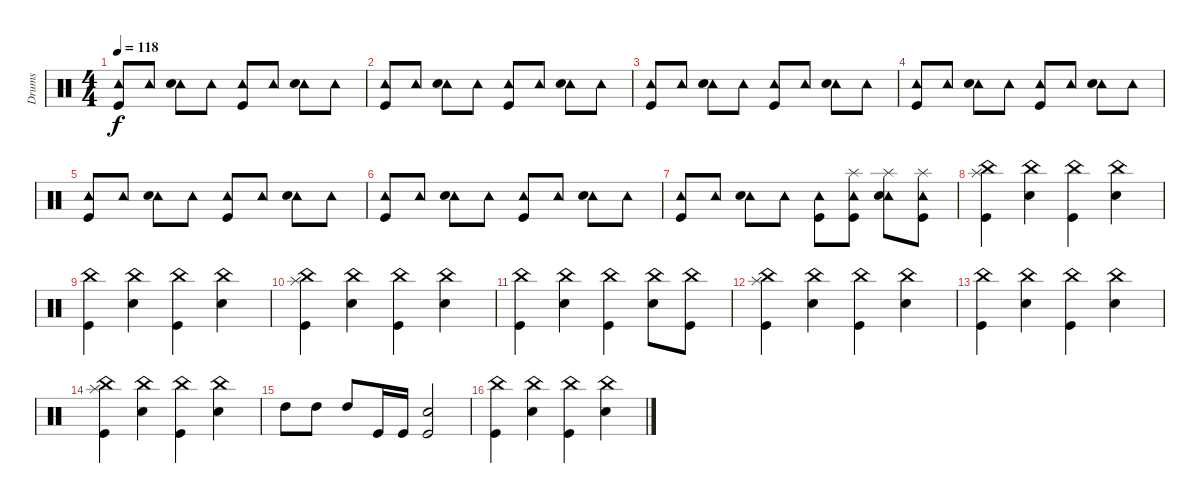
\track ("Drums" "Drums") {instrument percussion}
\staff {score}
\articulation defaults
\ts (4 4)
\tempo 118
\clef neutral
\ks c
("Tambourine (hit)" "Kick (hit)").8{dy f} "Tambourine (hit)".8 ("Tambourine (hit)" "Snare (hit) 2").8 "Tambourine (hit)".8 ("Tambourine (hit)" "Kick (hit)").8 "Tambourine (hit)".8 ("Tambourine (hit)" "Snare (hit) 2").8 "Tambourine (hit)".8 |
("Tambourine (hit)" "Kick (hit)").8 "Tambourine (hit)".8 ("Tambourine (hit)" "Snare (hit) 2").8 "Tambourine (hit)".8 ("Tambourine (hit)" "Kick (hit)").8 "Tambourine (hit)".8 ("Tambourine (hit)" "Snare (hit) 2").8 "Tambourine (hit)".8 |
("Tambourine (hit)" "Kick (hit)").8 "Tambourine (hit)".8 ("Tambourine (hit)" "Snare (hit) 2").8 "Tambourine (hit)".8 ("Tambourine (hit)" "Kick (hit)").8 "Tambourine (hit)".8 ("Tambourine (hit)" "Snare (hit) 2").8 "Tambourine (hit)".8 |
("Tambourine (hit)" "Kick (hit)").8 "Tambourine (hit)".8 ("Tambourine (hit)" "Snare (hit) 2").8 "Tambourine (hit)".8 ("Tambourine (hit)" "Kick (hit)").8 "Tambourine (hit)".8 ("Tambourine (hit)" "Snare (hit) 2").8 "Tambourine (hit)".8 |
("Tambourine (hit)" "Kick (hit)").8 "Tambourine (hit)".8 ("Tambourine (hit)" "Snare (hit) 2").8 "Tambourine (hit)".8 ("Tambourine (hit)" "Kick (hit)").8 "Tambourine (hit)".8 ("Tambourine (hit)" "Snare (hit) 2").8 "Tambourine (hit)".8 |
("Tambourine (hit)" "Kick (hit)").8 "Tambourine (hit)".8 ("Tambourine (hit)" "Snare (hit) 2").8 "Tambourine (hit)".8 ("Tambourine (hit)" "Kick (hit)").8 "Tambourine (hit)".8 ("Tambourine (hit)" "Snare (hit) 2").8 "Tambourine (hit)".8 |
("Tambourine (hit)" "Kick (hit)").8 "Tambourine (hit)".8 ("Tambourine (hit)" "Snare (hit) 2").8 "Tambourine (hit)".8 ("Tambourine (hit)" "Kick (hit)").8 ("Tambourine (hit)" "Kick (hit)" "Splash (hit)").8 ("Tambourine (hit)" "Snare (hit) 2" "Splash (hit)").8 ("Tambourine (hit)" "Kick (hit)" "Splash (hit)").8 |
("China (hit)" "Kick (hit)" "Splash (hit)").4 ("China (hit)" "Snare (hit) 2").4 ("China (hit)" "Kick (hit)").4 ("China (hit)" "Snare (hit) 2").4 |
("China (hit)" "Kick (hit)").4 ("China (hit)" "Snare (hit) 2").4 ("China (hit)" "Kick (hit)").4 ("China (hit)" "Snare (hit) 2").4 |
("China (hit)" "Kick (hit)" "Splash (hit)").4 ("China (hit)" "Snare (hit) 2").4 ("China (hit)" "Kick (hit)").4 ("China (hit)" "Snare (hit) 2").4 |
("China (hit)" "Kick (hit)").4 ("China (hit)" "Snare (hit) 2").4 ("China (hit)" "Kick (hit)").4 ("China (hit)" "Snare (hit) 2").8 ("China (hit)" "Kick (hit)").8 |
("China (hit)" "Kick (hit)" "Splash (hit)").4 ("China (hit)" "Snare (hit) 2").4 ("China (hit)" "Kick (hit)").4 ("China (hit)" "Snare (hit) 2").4 |
("China (hit)" "Kick (hit)").4 ("China (hit)" "Snare (hit) 2").4 ("China (hit)" "Kick (hit)").4 ("China (hit)" "Snare (hit) 2").4 |
("China (hit)" "Kick (hit)" "Splash (hit)").4 ("China (hit)" "Snare (hit) 2").4 ("China (hit)" "Kick (hit)").4 ("China (hit)" "Snare (hit) 2").4 |
"High Tom (hit)".8 "High Tom (hit)".8 "High Tom (hit)".8 "Kick (hit)".16 "Kick (hit)".16 ("Kick (hit)" "Snare (hit) 2").2 |
("China (hit)" "Kick (hit)").4 ("China (hit)" "Snare (hit) 2").4 ("China (hit)" "Kick (hit)").4 ("China (hit)" "Snare (hit) 2").4
